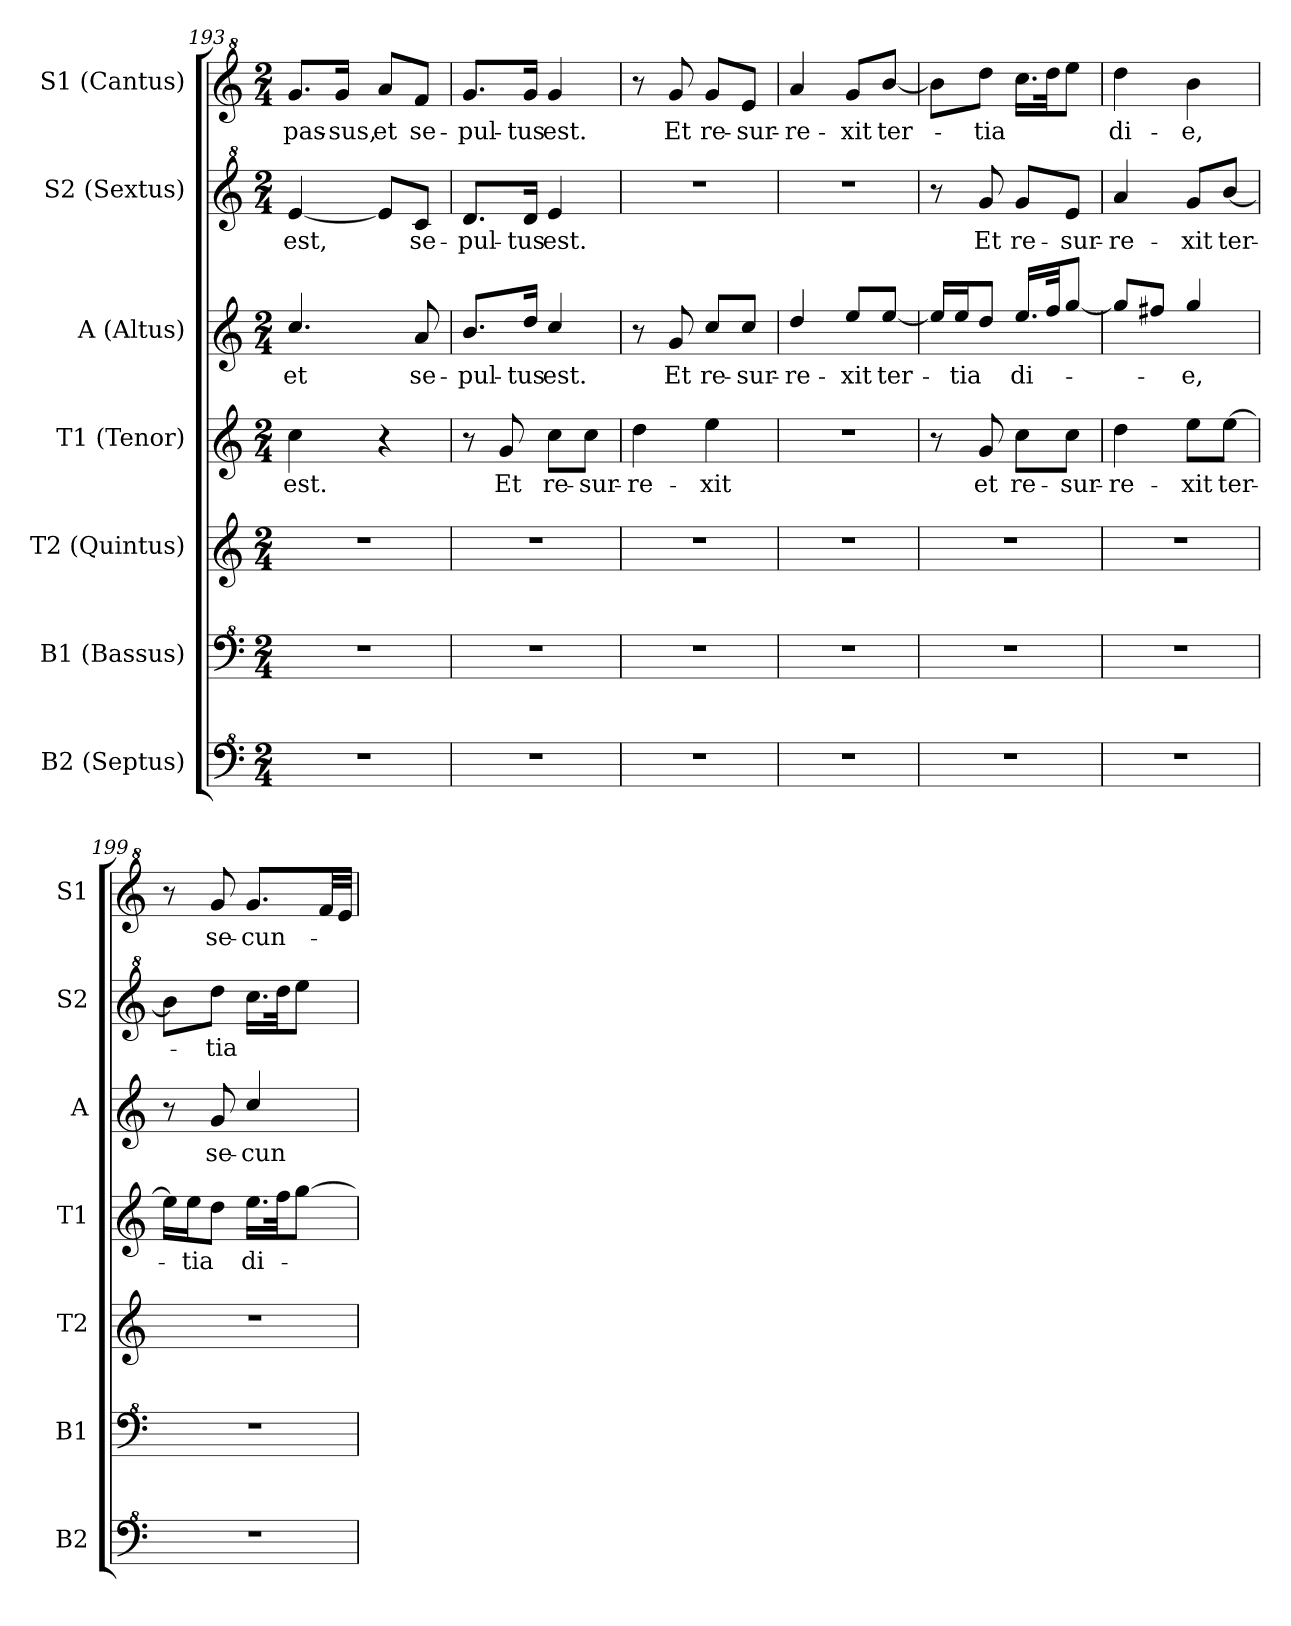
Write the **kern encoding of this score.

**kern	**kern	**kern	**kern	**text	**kern	**text	**kern	**text	**kern	**text
*part7	*part6	*part5	*part4	*part4	*part3	*part3	*part2	*part2	*part1	*part1
*staff7	*staff6	*staff5	*staff4	*staff4	*staff3	*staff3	*staff2	*staff2	*staff1	*staff1
*I"B2 (Septus)	*I"B1 (Bassus)	*I"T2 (Quintus)	*I"T1 (Tenor)	*	*I"A (Altus)	*	*I"S2 (Sextus)	*	*I"S1 (Cantus)	*
*I'B2	*I'B1	*I'T2	*I'T1	*	*I'A	*	*I'S2	*	*I'S1	*
*clefF^4	*clefF^4	*clefG2	*clefG2	*	*clefG2	*	*clefG^2	*	*clefG^2	*
*k[]	*k[]	*k[]	*k[]	*	*k[]	*	*k[]	*	*k[]	*
*M2/4	*M2/4	*M2/4	*M2/4	*	*M2/4	*	*M2/4	*	*M2/4	*
=193	=193	=193	=193	=193	=193	=193	=193	=193	=193	=193
!	!	!	!	!LO:LY:b	!	!LO:LY:b	!	!LO:LY:b	!	!LO:LY:b
2r	2r	2r	4cc\	est.	4.cc/	et	[4ee/	est,	8.gg/L	pas-
!	!	!	!	!	!	!	!	!	!	!LO:LY:b
.	.	.	.	.	.	.	.	.	16gg/Jk	-sus,
!	!	!	!	!	!	!	!	!	!	!LO:LY:b
.	.	.	4r	.	.	.	8ee/L]	.	8aa/L	et
!	!	!	!	!	!	!LO:LY:b	!	!LO:LY:b	!	!LO:LY:b
.	.	.	.	.	8a/	se-	8cc/J	se-	8ff/J	se-
=194	=194	=194	=194	=194	=194	=194	=194	=194	=194	=194
!	!	!	!	!	!	!LO:LY:b	!	!LO:LY:b	!	!LO:LY:b
2r	2r	2r	8r	.	8.b/L	-pul-	8.dd/L	-pul-	8.gg/L	-pul-
!	!	!	!	!LO:LY:b	!	!	!	!	!	!
.	.	.	8g/	Et	.	.	.	.	.	.
!	!	!	!	!	!	!LO:LY:b	!	!LO:LY:b	!	!LO:LY:b
.	.	.	.	.	16dd/Jk	-tus	16dd/Jk	-tus	16gg/Jk	-tus
!	!	!	!	!LO:LY:b	!	!LO:LY:b	!	!LO:LY:b	!	!LO:LY:b
.	.	.	8cc\L	re-	4cc/	est.	4ee/	est.	4gg/	est.
!	!	!	!	!LO:LY:b	!	!	!	!	!	!
.	.	.	8cc\J	-sur-	.	.	.	.	.	.
=195	=195	=195	=195	=195	=195	=195	=195	=195	=195	=195
!	!	!	!	!LO:LY:b	!	!	!	!	!	!
2r	2r	2r	4dd\	-re-	8r	.	2r	.	8r	.
!	!	!	!	!	!	!LO:LY:b	!	!	!	!LO:LY:b
.	.	.	.	.	8g/	Et	.	.	8gg/	Et
!	!	!	!	!LO:LY:b	!	!LO:LY:b	!	!	!	!LO:LY:b
.	.	.	4ee\	-xit	8cc/L	re-	.	.	8gg/L	re-
!	!	!	!	!	!	!LO:LY:b	!	!	!	!LO:LY:b
.	.	.	.	.	8cc/J	-sur-	.	.	8ee/J	-sur-
=196	=196	=196	=196	=196	=196	=196	=196	=196	=196	=196
!	!	!	!	!	!	!LO:LY:b	!	!	!	!LO:LY:b
2r	2r	2r	2r	.	4dd/	-re-	2r	.	4aa/	-re-
!	!	!	!	!	!	!LO:LY:b	!	!	!	!LO:LY:b
.	.	.	.	.	8ee/L	-xit	.	.	8gg/L	-xit
!	!	!	!	!	!	!LO:LY:b	!	!	!	!LO:LY:b
.	.	.	.	.	[8ee/J	ter-	.	.	[8bb/J	ter-
=197	=197	=197	=197	=197	=197	=197	=197	=197	=197	=197
2r	2r	2r	8r	.	16ee/LL]	.	8r	.	8bb\L]	.
!	!	!	!	!	!	!LO:LY:b	!	!	!	!
.	.	.	.	.	16ee/J	-tia	.	.	.	.
!	!	!	!	!LO:LY:b	!	!	!	!LO:LY:b	!	!LO:LY:b
.	.	.	8g/	et	8dd/J	.	8gg/	Et	8ddd\J	-tia
!	!	!	!	!LO:LY:b	!	!LO:LY:b	!	!LO:LY:b	!	!
.	.	.	8cc\L	re-	16.ee/LL	di-	8gg/L	re-	16.ccc\LL	.
.	.	.	.	.	32ff/JK	.	.	.	32ddd\JK	.
!	!	!	!	!LO:LY:b	!	!	!	!LO:LY:b	!	!
.	.	.	8cc\J	-sur-	[8gg/J	.	8ee/J	-sur-	8eee\J	.
!!LO:PB:g=z
=198	=198	=198	=198	=198	=198	=198	=198	=198	=198	=198
!	!	!	!	!LO:LY:b	!	!	!	!LO:LY:b	!	!LO:LY:b
2r	2r	2r	4dd\	-re-	8gg/L]	.	4aa/	-re-	4ddd\	di-
.	.	.	.	.	8ff#X/J	.	.	.	.	.
!	!	!	!	!LO:LY:b	!	!LO:LY:b	!	!LO:LY:b	!	!LO:LY:b
.	.	.	8ee\L	-xit	4gg/	-e,	8gg/L	-xit	4bb\	-e,
!	!	!	!	!LO:LY:b	!	!	!	!LO:LY:b	!	!
.	.	.	[8ee\J	ter-	.	.	[8bb/J	ter-	.	.
=199	=199	=199	=199	=199	=199	=199	=199	=199	=199	=199
2r	2r	2r	16ee\LL]	.	8r	.	8bb\L]	.	8r	.
!	!	!	!	!LO:LY:b	!	!	!	!	!	!
.	.	.	16ee\J	-tia	.	.	.	.	.	.
!	!	!	!	!	!	!LO:LY:b	!	!LO:LY:b	!	!LO:LY:b
.	.	.	8dd\J	.	8g/	se-	8ddd\J	-tia	8gg/	se-
!	!	!	!	!LO:LY:b	!	!LO:LY:b	!	!	!	!LO:LY:b
.	.	.	16.ee\LL	di-	4cc/	-cun-	16.ccc\LL	.	8.gg/L	-cun-
.	.	.	32ff\JK	.	.	.	32ddd\JK	.	.	.
.	.	.	[8gg\J	.	.	.	8eee\J	.	.	.
.	.	.	.	.	.	.	.	.	32ff/LL	.
.	.	.	.	.	.	.	.	.	32ee/JJJ	.
=	=	=	=	=	=	=	=	=	=	=
*-	*-	*-	*-	*-	*-	*-	*-	*-	*-	*-
